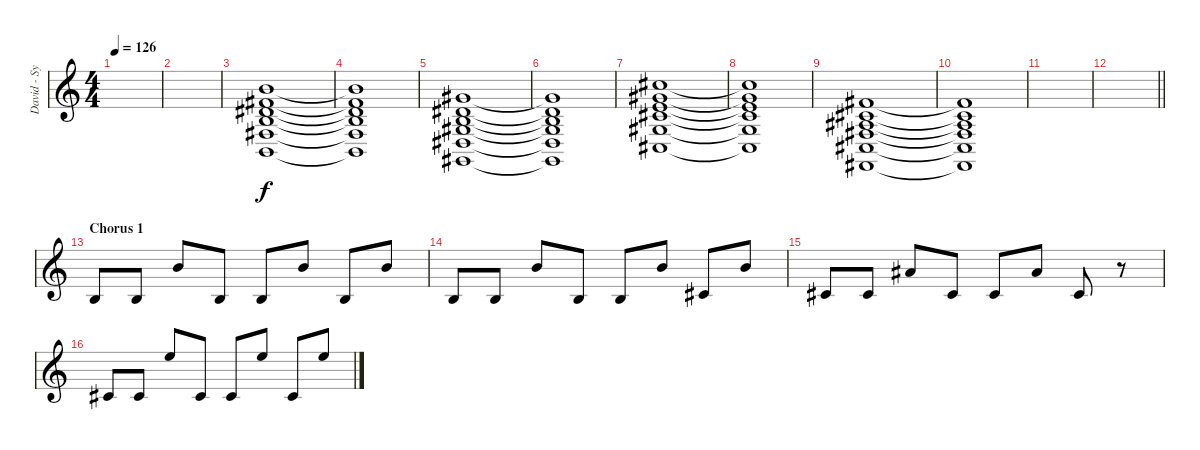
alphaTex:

\track ("David - Synth" "David - Sy") {instrument lead1square}
\staff {score}
\tuning (E4 B3 G3 D3 A2 E2) {hide}
\ts (4 4)
\tempo 126
\clef g2
\ks c
|
|
(7.1 7.2 8.3 9.4 9.5 7.6).1{dy f volume 4} |
(7.1{t} 7.2{t} 8.3{t} 9.4{t} 9.5{t} 7.6{t}).1 |
(4.1 4.2 4.3 6.4 6.5 4.6).1 |
(4.1{t} 4.2{t} 4.3{t} 6.4{t} 6.5{t} 4.6{t}).1 |
(9.1 9.2 9.3 11.4 11.5 9.6).1 |
(9.1{t} 9.2{t} 9.3{t} 11.4{t} 11.5{t} 9.6{t}).1 |
(2.1 2.2 3.3 4.4 4.5 2.6).1 |
(2.1{t} 2.2{t} 3.3{t} 4.4{t} 4.5{t} 2.6{t}).1 |
|
\barLineRight lightlight
|
\section ("" "Chorus 1")
9.4.8{volume 9} 9.4.8 12.2.8 9.4.8 9.4.8 12.2.8 9.4.8 12.2.8 |
9.4.8 9.4.8 12.2.8 9.4.8 9.4.8 12.2.8 11.4.8 12.2.8 |
11.4.8 11.4.8 11.2.8 11.4.8 11.4.8 11.2.8 11.4.8 r.8 |
11.4.8 11.4.8 12.1.8 11.4.8 11.4.8 12.1.8 11.4.8 12.1.8
